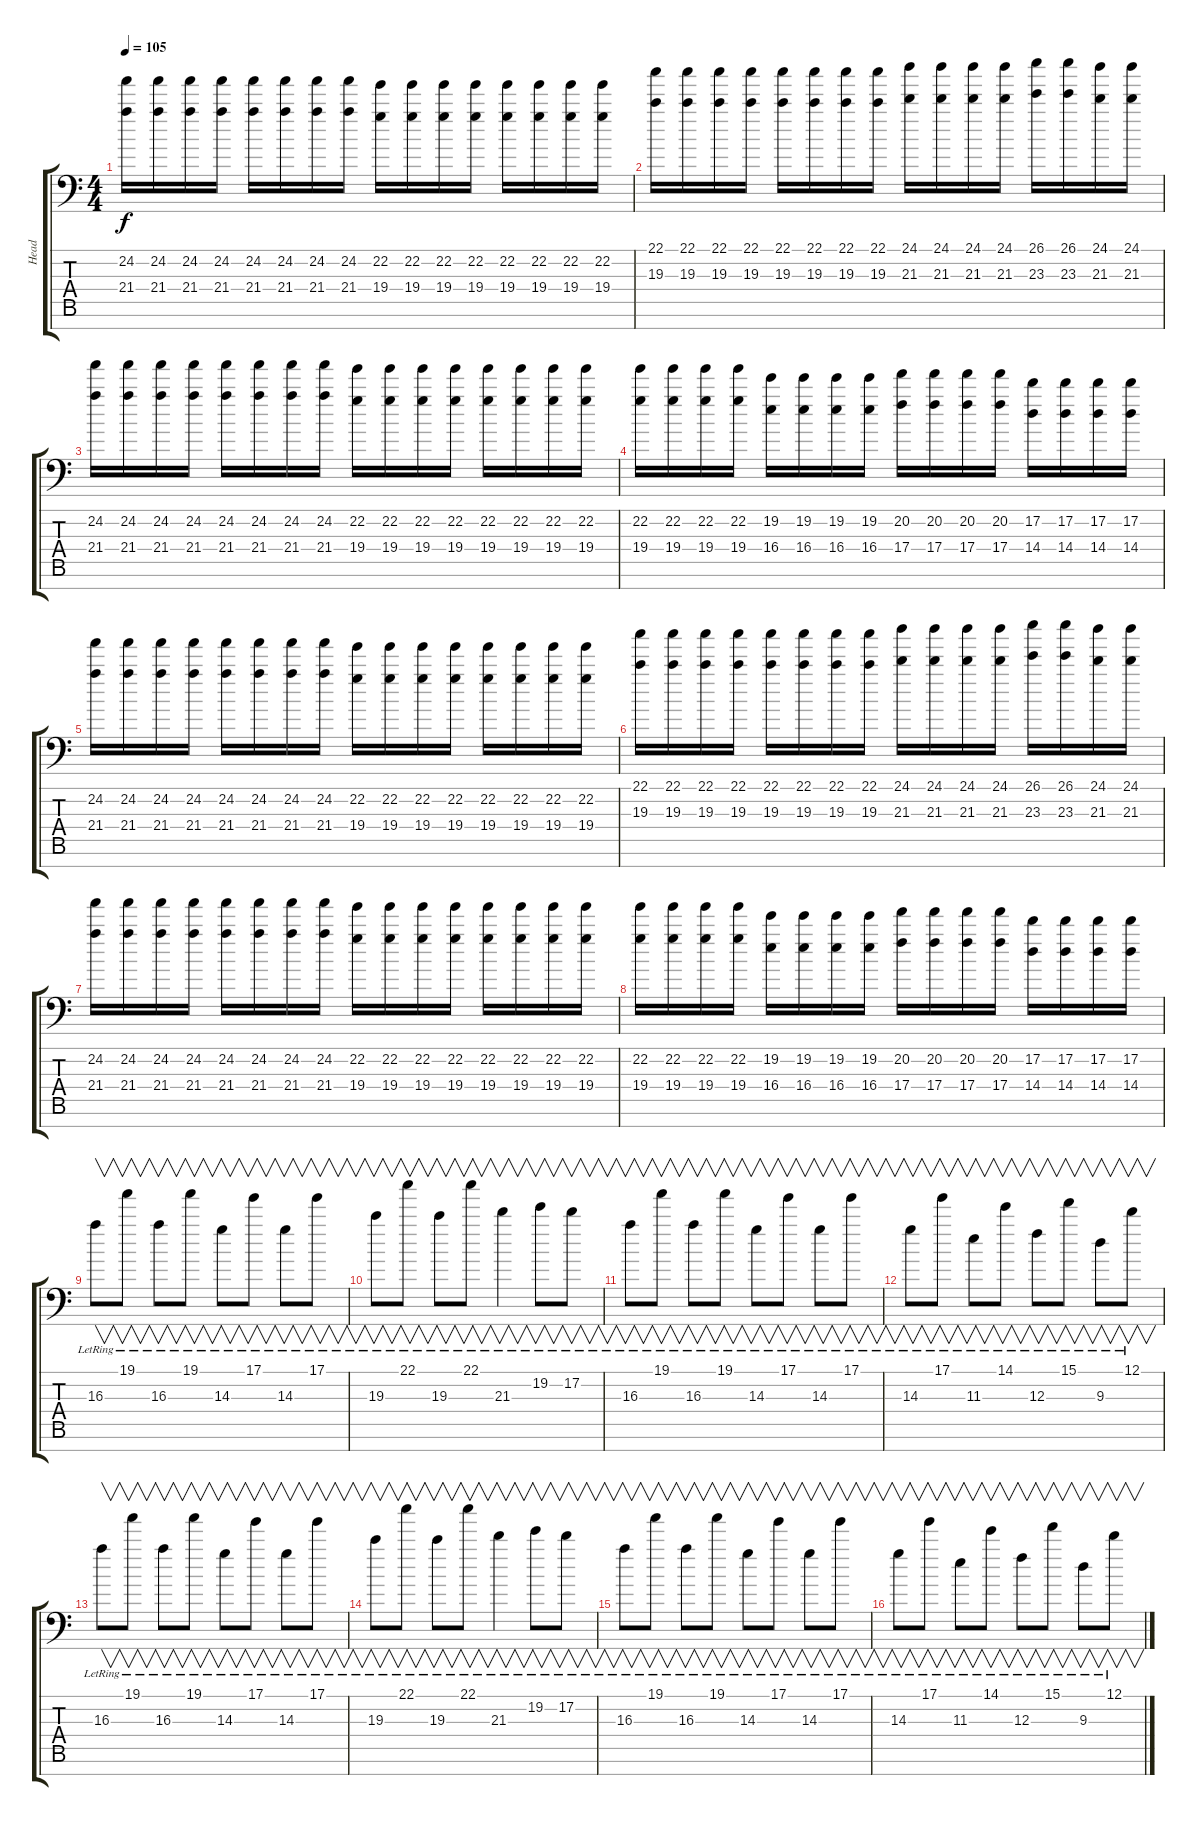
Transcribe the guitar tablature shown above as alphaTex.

\track ("Head" "Head") {instrument distortionguitar}
\staff {score tabs}
\tuning (D4 A3 F3 C3 G2 D2 A1) {hide}
\ts (4 4)
\tempo 105
\clef f4
\ks c
(24.2 21.4).16{dy f volume 12 instrument stringensemble1} (24.2 21.4).16 (24.2 21.4).16 (24.2 21.4).16 (24.2 21.4).16 (24.2 21.4).16 (24.2 21.4).16 (24.2 21.4).16 (22.2 19.4).16 (22.2 19.4).16 (22.2 19.4).16 (22.2 19.4).16 (22.2 19.4).16 (22.2 19.4).16 (22.2 19.4).16 (22.2 19.4).16 |
(22.1 19.3).16 (22.1 19.3).16 (22.1 19.3).16 (22.1 19.3).16 (22.1 19.3).16 (22.1 19.3).16 (22.1 19.3).16 (22.1 19.3).16 (24.1 21.3).16 (24.1 21.3).16 (24.1 21.3).16 (24.1 21.3).16 (26.1 23.3).16 (26.1 23.3).16 (24.1 21.3).16 (24.1 21.3).16 |
(24.2 21.4).16 (24.2 21.4).16 (24.2 21.4).16 (24.2 21.4).16 (24.2 21.4).16 (24.2 21.4).16 (24.2 21.4).16 (24.2 21.4).16 (22.2 19.4).16 (22.2 19.4).16 (22.2 19.4).16 (22.2 19.4).16 (22.2 19.4).16 (22.2 19.4).16 (22.2 19.4).16 (22.2 19.4).16 |
(22.2 19.4).16 (22.2 19.4).16 (22.2 19.4).16 (22.2 19.4).16 (19.2 16.4).16 (19.2 16.4).16 (19.2 16.4).16 (19.2 16.4).16 (20.2 17.4).16 (20.2 17.4).16 (20.2 17.4).16 (20.2 17.4).16 (17.2 14.4).16 (17.2 14.4).16 (17.2 14.4).16 (17.2 14.4).16 |
(24.2 21.4).16 (24.2 21.4).16 (24.2 21.4).16 (24.2 21.4).16 (24.2 21.4).16 (24.2 21.4).16 (24.2 21.4).16 (24.2 21.4).16 (22.2 19.4).16 (22.2 19.4).16 (22.2 19.4).16 (22.2 19.4).16 (22.2 19.4).16 (22.2 19.4).16 (22.2 19.4).16 (22.2 19.4).16 |
(22.1 19.3).16 (22.1 19.3).16 (22.1 19.3).16 (22.1 19.3).16 (22.1 19.3).16 (22.1 19.3).16 (22.1 19.3).16 (22.1 19.3).16 (24.1 21.3).16 (24.1 21.3).16 (24.1 21.3).16 (24.1 21.3).16 (26.1 23.3).16 (26.1 23.3).16 (24.1 21.3).16 (24.1 21.3).16 |
(24.2 21.4).16 (24.2 21.4).16 (24.2 21.4).16 (24.2 21.4).16 (24.2 21.4).16 (24.2 21.4).16 (24.2 21.4).16 (24.2 21.4).16 (22.2 19.4).16 (22.2 19.4).16 (22.2 19.4).16 (22.2 19.4).16 (22.2 19.4).16 (22.2 19.4).16 (22.2 19.4).16 (22.2 19.4).16 |
(22.2 19.4).16 (22.2 19.4).16 (22.2 19.4).16 (22.2 19.4).16 (19.2 16.4).16 (19.2 16.4).16 (19.2 16.4).16 (19.2 16.4).16 (20.2 17.4).16 (20.2 17.4).16 (20.2 17.4).16 (20.2 17.4).16 (17.2 14.4).16 (17.2 14.4).16 (17.2 14.4).16 (17.2 14.4).16 |
16.3{lr}.8{v volume 12 instrument electricguitarjazz} 19.1{lr}.8{v} 16.3{lr}.8{v} 19.1{lr}.8{v} 14.3{lr}.8{v} 17.1{lr}.8{v} 14.3{lr}.8{v} 17.1{lr}.8{v} |
19.3{lr}.8{v} 22.1{lr}.8{v} 19.3{lr}.8{v} 22.1{lr}.8{v} 21.3{lr}.4{v} 19.2{lr}.8{v} 17.2{lr}.8{v} |
16.3{lr}.8{v volume 12 instrument electricguitarjazz} 19.1{lr}.8{v} 16.3{lr}.8{v} 19.1{lr}.8{v} 14.3{lr}.8{v} 17.1{lr}.8{v} 14.3{lr}.8{v} 17.1{lr}.8{v} |
14.3{lr}.8{v} 17.1{lr}.8{v} 11.3{lr}.8{v} 14.1{lr}.8{v} 12.3{lr}.8{v} 15.1{lr}.8{v} 9.3{lr}.8{v} 12.1{lr}.8{v} |
16.3{lr}.8{v volume 12 instrument electricguitarjazz} 19.1{lr}.8{v} 16.3{lr}.8{v} 19.1{lr}.8{v} 14.3{lr}.8{v} 17.1{lr}.8{v} 14.3{lr}.8{v} 17.1{lr}.8{v} |
19.3{lr}.8{v} 22.1{lr}.8{v} 19.3{lr}.8{v} 22.1{lr}.8{v} 21.3{lr}.4{v} 19.2{lr}.8{v} 17.2{lr}.8{v} |
16.3{lr}.8{v volume 12 instrument electricguitarjazz} 19.1{lr}.8{v} 16.3{lr}.8{v} 19.1{lr}.8{v} 14.3{lr}.8{v} 17.1{lr}.8{v} 14.3{lr}.8{v} 17.1{lr}.8{v} |
14.3{lr}.8{v} 17.1{lr}.8{v} 11.3{lr}.8{v} 14.1{lr}.8{v} 12.3{lr}.8{v} 15.1{lr}.8{v} 9.3{lr}.8{v} 12.1{lr}.8{v}
